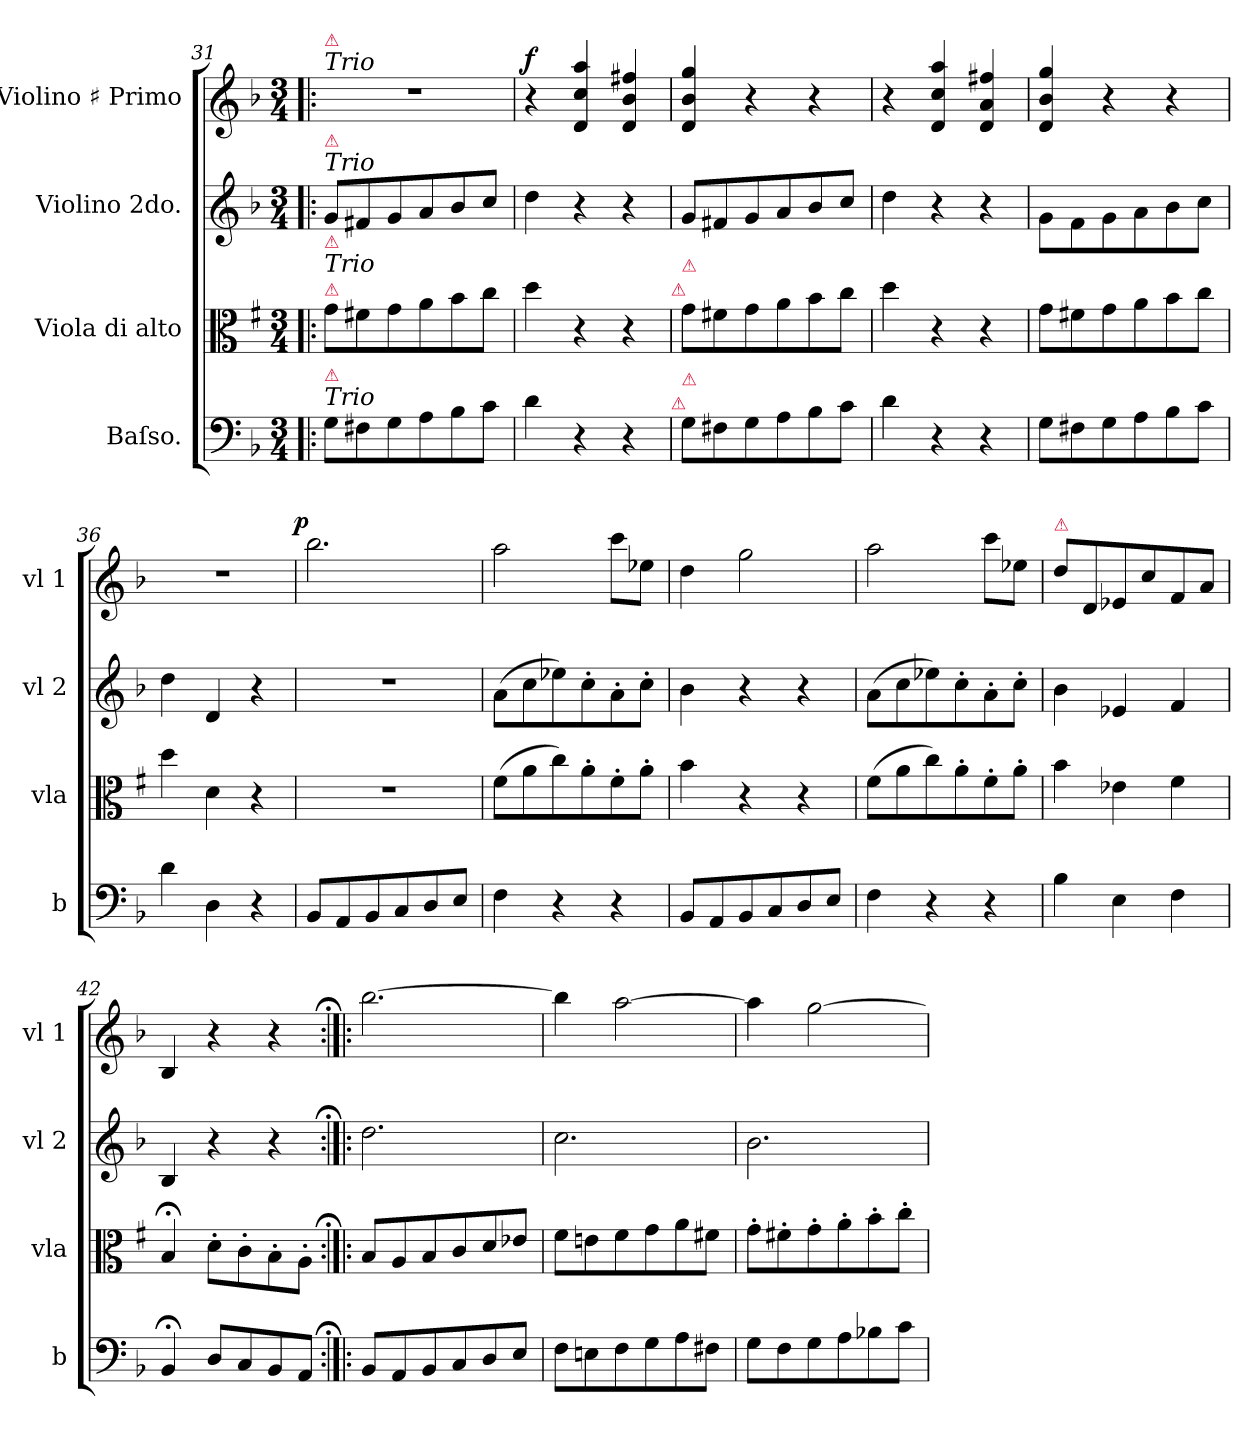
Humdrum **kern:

**kern	**kern	**kern	**kern	**dynam
*part4	*part3	*part2	*part1	*part1
*staff4	*staff3	*staff2	*staff1	*staff1
*I"Baſso.	*I"Viola di alto	*I"Violino 2do.	*I"Violino ♯ Primo	*
*I'b	*I'vla	*I'vl 2	*I'vl 1	*
*clefF4	*clefC3	*clefG2	*clefG2	*
*k[b-]	*k[f#]	*k[b-]	*k[b-]	*
*M3/4	*M3/4	*M3/4	*M3/4	*
=31!|:	=31!|:	=31!|:	=31!|:	=31!|:
!	!	!	!LO:TX:a:i:t=Trio	!
!	!	!	!LO:TX:a:color=crimson:t=⚠	!
!	!	!LO:TX:a:i:t=Trio	!	!
!	!	!LO:TX:a:color=crimson:t=⚠	!	!
!	!LO:TX:a:color=crimson:t=⚠	!	!	!
!	!LO:TX:a:i:t=Trio	!	!	!
!	!LO:TX:a:color=crimson:t=⚠	!	!	!
!LO:TX:a:i:t=Trio	!	!	!	!
!LO:TX:a:color=crimson:t=⚠	!	!	!	!
!	!	!	!LO:N:vis=1	!
8G\L	8g\L	8g/L	2.r	.
8F#X\	8f#X\	8f#X/	.	.
8G\	8g\	8g/	.	.
8A\	8a\	8a/	.	.
8B-\	8b\	8b-/	.	.
8c\J	8cc\J	8cc/J	.	.
=32	=32	=32	=32	=32
!	!	!	!	!LO:DY:a
4d\	4dd\	4dd\	4r	f
4r	4r	4r	4d/ 4cc/ 4aa/	.
4r	4r	4r	4d/ 4b-/ 4ff#X/	.
!	!LO:TX:a:color=crimson:t=⚠	!	!	!
!LO:TX:a:color=crimson:t=⚠	!	!	!	!
=33	=33	=33	=33	=33
!	!LO:TX:a:color=crimson:t=⚠	!	!	!
!LO:TX:a:color=crimson:t=⚠	!	!	!	!
8G\L	8g\L	8g/L	4d/ 4b-/ 4gg/	.
8F#X\	8f#X\	8f#X/	.	.
8G\	8g\	8g/	4r	.
8A\	8a\	8a/	.	.
8B-\	8b\	8b-/	4r	.
8c\J	8cc\J	8cc/J	.	.
=34	=34	=34	=34	=34
4d\	4dd\	4dd\	4r	.
4r	4r	4r	4d/ 4cc/ 4aa/	.
4r	4r	4r	4d/ 4a/ 4ff#X/	.
=35	=35	=35	=35	=35
8G\L	8g\L	8g\L	4d/ 4b-/ 4gg/	.
8F#X\	8f#X\	8f\	.	.
8G\	8g\	8g\	4r	.
8A\	8a\	8a\	.	.
8B-\	8b\	8b-\	4r	.
8c\J	8cc\J	8cc\J	.	.
=36	=36	=36	=36	=36
!	!	!	!LO:N:vis=1	!
4d\	4dd\	4dd\	2.r	.
4D\	4d\	4d/	.	.
4r	4r	4r	.	.
=37	=37	=37	=37	=37
!	!	!	!	!LO:DY:a:rj
8BB-/L	2.r	2.r	2.bb-\	p
8AA/	.	.	.	.
8BB-/	.	.	.	.
8C/	.	.	.	.
8D/	.	.	.	.
8E/J	.	.	.	.
=38	=38	=38	=38	=38
4F\	(>8f#\L	(>8a\L	2aa\	.
.	8a\	8cc\	.	.
4r	8cc\)	8ee-X\)	.	.
.	8a'>\	8cc'>\	.	.
4r	8f#'>\	8a'>\	8ccc\L	.
.	8a'>\J	8cc'>\J	8ee-X\J	.
=39	=39	=39	=39	=39
8BB-/L	4b\	4b-\	4dd\	.
8AA/	.	.	.	.
8BB-/	4r	4r	2gg\	.
8C/	.	.	.	.
8D/	4r	4r	.	.
8E/J	.	.	.	.
=40	=40	=40	=40	=40
4F\	(>8f#\L	(>8a\L	2aa\	.
.	8a\	8cc\	.	.
4r	8cc\)	8ee-X\)	.	.
.	8a'>\	8cc'>\	.	.
4r	8f#'>\	8a'>\	8ccc\L	.
.	8a'>\J	8cc'>\J	8ee-X\J	.
=41	=41	=41	=41	=41
!	!	!	!LO:TX:a:color=crimson:t=⚠	!
4B-\	4b\	4b-\	8dd\L	.
.	.	.	8d/	.
4E\	4e-X\	4e-X/	8e-X/	.
.	.	.	8cc/	.
4F\	4f#\	4f/	8f/	.
.	.	.	8a/J	.
=42	=42	=42	=42	=42
4BB-;</	4B;</	4B-/	4B-/	.
8D/L	8d'>\L	4r	4r	.
8C/	8c'>\	.	.	.
8BB-/	8B'>\	4r	4r	.
8AA/J	8A'>\J	.	.	.
=43:|!|:;	=43:|!|:;	=43:|!|:;	=43:|!|:;	=43:|!|:;
8BB-/L	8B/L	2.dd\	[2.bb-\	.
8AA/	8A/	.	.	.
8BB-/	8B/	.	.	.
8C/	8c/	.	.	.
8D/	8d/	.	.	.
8E/J	8e-X/J	.	.	.
=44	=44	=44	=44	=44
8F\L	8f#\L	2.cc\	4bb-\]	.
8En\	8en\	.	.	.
8F\	8f#\	.	[2aa\	.
8G\	8g\	.	.	.
8A\	8a\	.	.	.
8F#X\J	8f#X\J	.	.	.
=45	=45	=45	=45	=45
8G\L	8g'>\L	2.b-\	4aa\]	.
8F\	8f#X'>\	.	.	.
8G\	8g'>\	.	[2gg\	.
8A\	8a'>\	.	.	.
8B-X\	8b'>\	.	.	.
8c\J	8cc'>\J	.	.	.
=	=	=	=	=
*-	*-	*-	*-	*-
